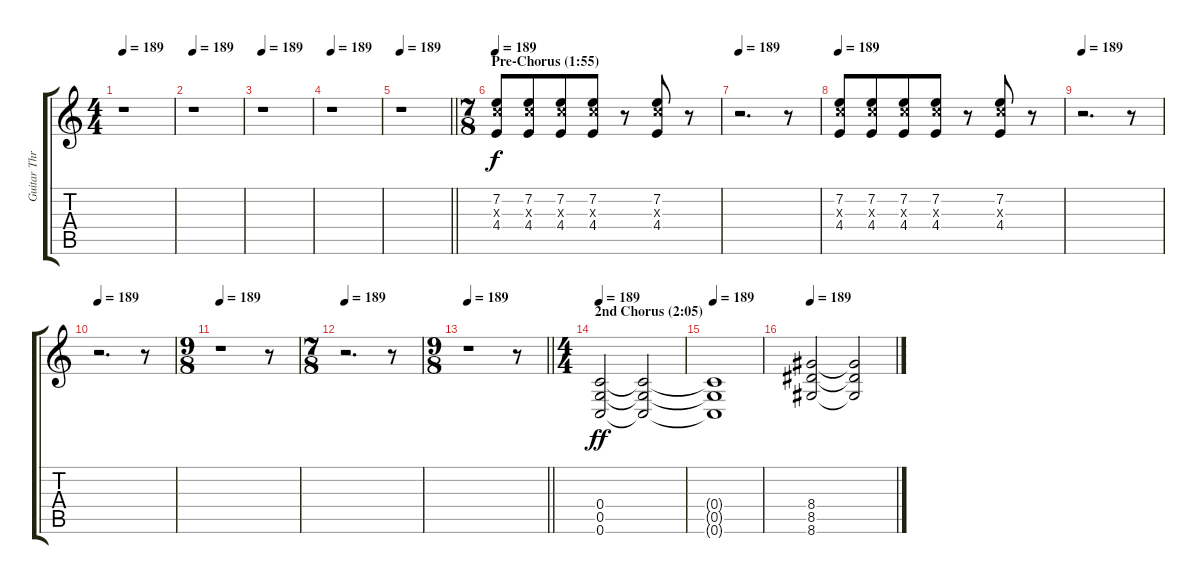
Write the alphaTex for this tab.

\track ("Guitar Three" "Guitar Thr") {instrument distortionguitar}
\staff {score tabs}
\tuning (D4 A3 F3 C3 G2 C2) {hide}
\ts (4 4)
\tempo 189
\clef g2
\ks c
r.1{dy fff} |
\tempo 189
r.1 |
\tempo 189
r.1 |
\tempo 189
r.1 |
\tempo 189
\barLineRight lightlight
r.1 |
\ts (7 8)
\section ("" "Pre-Chorus (1:55)")
\tempo 189
(7.2 7.3{x} 4.4).8{dy f volume 16 balance 16} (7.2 7.3{x} 4.4).8 (7.2 7.3{x} 4.4).8 (7.2 7.3{x} 4.4).8 r.8 (7.2 7.3{x} 4.4).8 r.8 |
\tempo 189
r.2{d} r.8 |
\tempo 189
(7.2 7.3{x} 4.4).8{balance 16} (7.2 7.3{x} 4.4).8 (7.2 7.3{x} 4.4).8 (7.2 7.3{x} 4.4).8 r.8 (7.2 7.3{x} 4.4).8 r.8 |
\tempo 189
r.2{d} r.8 |
\tempo 189
r.2{d} r.8 |
\ts (9 8)
\tempo 189
r.1 r.8 |
\ts (7 8)
\tempo 189
r.2{d} r.8 |
\ts (9 8)
\tempo 189
\barLineRight lightlight
r.1 r.8 |
\ts (4 4)
\section ("" "2nd Chorus (2:05)")
\tempo 189
(0.4 0.5 0.6).2{dy ff volume 16 balance 0} (0.4{t} 0.5{t} 0.6{t}).2{volume 13} |
\tempo 189
(0.4{t} 0.5{t} 0.6{t}).1 |
\tempo 189
(8.4 8.5 8.6).2{volume 16} (8.4{t} 8.5{t} 8.6{t}).2{volume 13}
